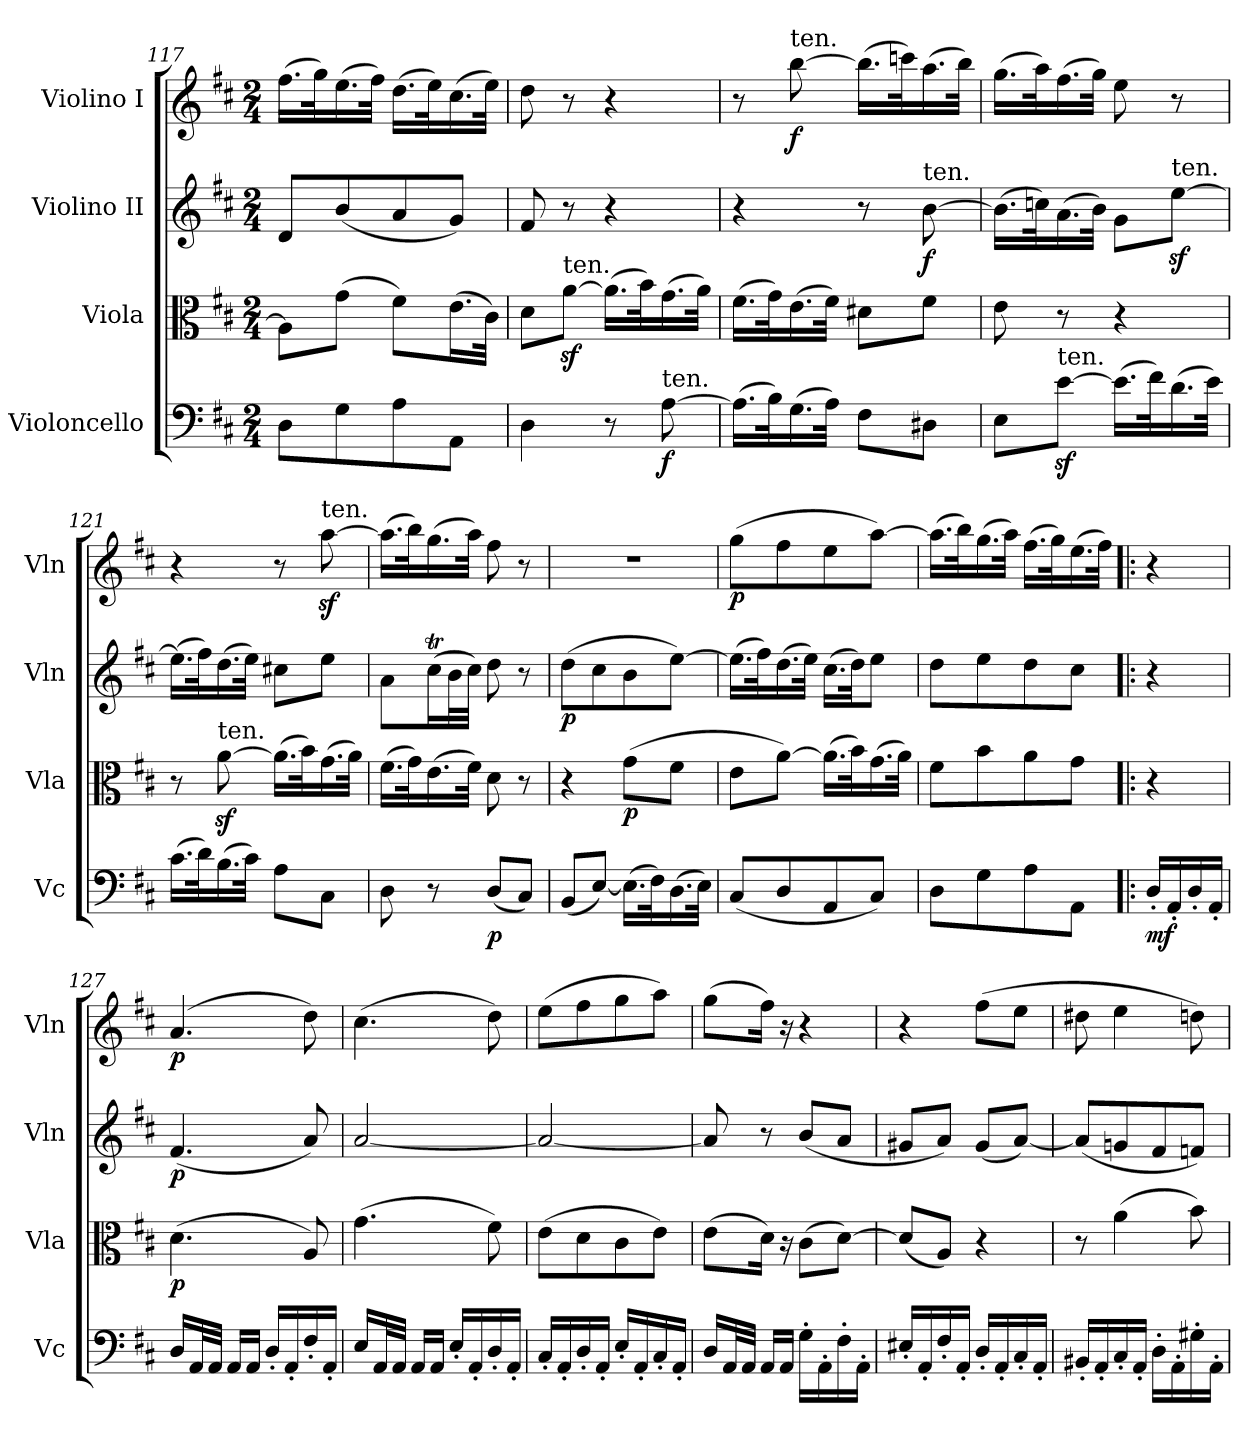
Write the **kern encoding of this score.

**kern	**dynam	**kern	**dynam	**kern	**dynam	**kern	**dynam
*part4	*part4	*part3	*part3	*part2	*part2	*part1	*part1
*staff4	*staff4	*staff3	*staff3	*staff2	*staff2	*staff1	*staff1
*I"Violoncello	*	*I"Viola	*	*I"Violino II	*	*I"Violino I	*
*I'Vc	*	*I'Vla	*	*I'Vln	*	*I'Vln	*
*clefF4	*	*clefC3	*	*clefG2	*	*clefG2	*
*k[f#c#]	*	*k[f#c#]	*	*k[f#c#]	*	*k[f#c#]	*
*D:	*	*D:	*	*D:	*	*D:	*
*M2/4	*	*M2/4	*	*M2/4	*	*M2/4	*
=117	=117	=117	=117	=117	=117	=117	=117
8DL	.	8AL]	.	8dL	.	(16.ff#LL	.
.	.	.	.	.	.	32ggk)	.
8G	.	(8gJ	.	(8b	.	(16.ee	.
.	.	.	.	.	.	32ff#JJk)	.
8A	.	8f#L)	.	8a	.	(16.ddLL	.
.	.	.	.	.	.	32eek)	.
8AAJ	.	(16.eL	.	8gJ)	.	(16.cc#	.
.	.	32c#JJk)	.	.	.	32eeJJk)	.
=118	=118	=118	=118	=118	=118	=118	=118
4D	.	8dL	.	8f#	.	8dd	.
!	!	!LO:TX:a:t=ten.	!	!	!	!	!
.	.	[8azJ	.	8r	.	8r	.
8r	.	(16.aLL]	.	4r	.	4r	.
.	.	32bk)	.	.	.	.	.
!LO:TX:a:t=ten.	!	!	!	!	!	!	!
[8A	f	(16.g	.	.	.	.	.
.	.	32aJJk)	.	.	.	.	.
=119	=119	=119	=119	=119	=119	=119	=119
(16.ALL]	.	(16.f#LL	.	4r	.	8r	.
32Bk)	.	32gk)	.	.	.	.	.
!	!	!	!	!	!	!LO:TX:a:t=ten.	!
(16.G	.	(16.e	.	.	.	[8bb	f
32AJJk)	.	32f#JJk)	.	.	.	.	.
8F#L	.	8d#XL	.	8r	.	(16.bbLL]	.
.	.	.	.	.	.	32cccnk)	.
!	!	!	!	!LO:TX:a:t=ten.	!	!	!
8D#XJ	.	8f#J	.	[8b	f	(16.aa	.
.	.	.	.	.	.	32bbJJk)	.
!!LO:LB:g=z
=120	=120	=120	=120	=120	=120	=120	=120
8EL	.	8e	.	(16.bLL]	.	(16.ggLL	.
.	.	.	.	32ccnk)	.	32aak)	.
!LO:TX:a:t=ten.	!	!	!	!	!	!	!
[8ezJ	.	8r	.	(16.a	.	(16.ff#	.
.	.	.	.	32bJJk)	.	32ggJJk)	.
(16.eLL]	.	4r	.	8gL	.	8ee	.
32f#k)	.	.	.	.	.	.	.
!	!	!	!	!LO:TX:a:t=ten.	!	!	!
(16.d	.	.	.	[8eezJ	.	8r	.
32eJJk)	.	.	.	.	.	.	.
=121	=121	=121	=121	=121	=121	=121	=121
(16.c#LL	.	8r	.	(16.eeLL]	.	4r	.
32dk)	.	.	.	32ff#k)	.	.	.
!	!	!LO:TX:a:t=ten.	!	!	!	!	!
(16.B	.	[8az	.	(16.dd	.	.	.
32c#JJk)	.	.	.	32eeJJk)	.	.	.
8AL	.	(16.aLL]	.	8cc#XL	.	8r	.
.	.	32bk)	.	.	.	.	.
!	!	!	!	!	!	!LO:TX:a:t=ten.	!
8C#J	.	(16.g	.	8eeJ	.	[8aaz	.
.	.	32aJJk)	.	.	.	.	.
=122	=122	=122	=122	=122	=122	=122	=122
8D	.	(16.f#LL	.	8aL	.	(16.aaLL]	.
.	.	32gk)	.	.	.	32bbk)	.
8r	.	(16.e	.	(16cc#tL	.	(16.gg	.
.	.	.	.	32bL	.	.	.
.	.	32f#JJk)	.	32cc#JJJ)	.	32aaJJk)	.
(8DL	p	8d	.	8dd	.	8ff#	.
8C#J)	.	8r	.	8r	.	8r	.
=123	=123	=123	=123	=123	=123	=123	=123
(8BBL	.	4r	.	(8ddL	p	2r	.
[8EJ)	.	.	.	8cc#	.	.	.
(16.ELL]	.	(8gL	p	8b	.	.	.
32F#k)	.	.	.	.	.	.	.
(16.D	.	8f#J	.	[8eeJ)	.	.	.
32EJJk)	.	.	.	.	.	.	.
=124	=124	=124	=124	=124	=124	=124	=124
(8C#L	.	8eL	.	(16.eeLL]	.	(8ggL	p
.	.	.	.	32ff#k)	.	.	.
8D	.	[8aJ)	.	(16.dd	.	8ff#	.
.	.	.	.	32eeJJk)	.	.	.
8AA	.	(16.aLL]	.	(16.cc#LL	.	8ee	.
.	.	32bk)	.	32ddJk)	.	.	.
8C#J)	.	(16.g	.	8eeJ	.	[8aaJ)	.
.	.	32aJJk)	.	.	.	.	.
=125	=125	=125	=125	=125	=125	=125	=125
8DL	.	8f#L	.	8ddL	.	(16.aaLL]	.
.	.	.	.	.	.	32bbk)	.
8G	.	8b	.	8ee	.	(16.gg	.
.	.	.	.	.	.	32aaJJk)	.
8A	.	8a	.	8dd	.	(16.ff#LL	.
.	.	.	.	.	.	32ggk)	.
8AAJ	.	8gJ	.	8cc#J	.	(16.ee	.
.	.	.	.	.	.	32ff#JJk)	.
=126b!|:	=126b!|:	=126b!|:	=126b!|:	=126b!|:	=126b!|:	=126b!|:	=126b!|:
16D'LL	mf	4r	.	4r	.	4r	.
16AA'	.	.	.	.	.	.	.
16D'	.	.	.	.	.	.	.
16AA'JJ	.	.	.	.	.	.	.
=127	=127	=127	=127	=127	=127	=127	=127
16DLL	.	(4.d	p	(4.f#	p	(4.a	p
32AAL	.	.	.	.	.	.	.
32AAJJJ	.	.	.	.	.	.	.
16AALL	.	.	.	.	.	.	.
16AAJJ	.	.	.	.	.	.	.
16D'LL	.	.	.	.	.	.	.
16AA'	.	.	.	.	.	.	.
16F#'	.	8A)	.	8a)	.	8dd)	.
16AA'JJ	.	.	.	.	.	.	.
=128	=128	=128	=128	=128	=128	=128	=128
16ELL	.	(4.g	.	[2a	.	(4.cc#	.
32AAL	.	.	.	.	.	.	.
32AAJJJ	.	.	.	.	.	.	.
16AALL	.	.	.	.	.	.	.
16AAJJ	.	.	.	.	.	.	.
16E'LL	.	.	.	.	.	.	.
16AA'	.	.	.	.	.	.	.
16D'	.	8f#)	.	.	.	8dd)	.
16AA'JJ	.	.	.	.	.	.	.
=129	=129	=129	=129	=129	=129	=129	=129
16C#'LL	.	(8eL	.	2a_	.	(8eeL	.
16AA'	.	.	.	.	.	.	.
16D'	.	8d	.	.	.	8ff#	.
16AA'JJ	.	.	.	.	.	.	.
16E'LL	.	8c#	.	.	.	8gg	.
16AA'	.	.	.	.	.	.	.
16C#'	.	8eJ)	.	.	.	8aaJ)	.
16AA'JJ	.	.	.	.	.	.	.
=130	=130	=130	=130	=130	=130	=130	=130
16DLL	.	(8eL	.	8a]	.	(8ggL	.
32AAL	.	.	.	.	.	.	.
32AAJJJ	.	.	.	.	.	.	.
16AALL	.	16dJk)	.	8r	.	16ff#Jk)	.
16AAJJ	.	16r	.	.	.	16r	.
16G'LL	.	(8c#L	.	(8bL	.	4r	.
16AA'	.	.	.	.	.	.	.
16F#'	.	[8dJ)	.	8aJ	.	.	.
16AA'JJ	.	.	.	.	.	.	.
!!LO:PB:g=z
=131	=131	=131	=131	=131	=131	=131	=131
16E#X'LL	.	(8dL]	.	8g#XL	.	4r	.
16AA'	.	.	.	.	.	.	.
16F#'	.	8AJ)	.	8aJ)	.	.	.
16AA'JJ	.	.	.	.	.	.	.
16D'LL	.	4r	.	(8g#L	.	(8ff#L	.
16AA'	.	.	.	.	.	.	.
16C#'	.	.	.	[8aJ)	.	8eeJ	.
16AA'JJ	.	.	.	.	.	.	.
=132	=132	=132	=132	=132	=132	=132	=132
16BB#X'LL	.	8r	.	(8aL]	.	8dd#X	.
16AA'	.	.	.	.	.	.	.
16C#'	.	(4a	.	8gn	.	4ee	.
16AA'JJ	.	.	.	.	.	.	.
16D'LL	.	.	.	8f#	.	.	.
16AA'	.	.	.	.	.	.	.
16G#X'	.	8b)	.	8fnJ)	.	8ddn)	.
16AA'JJ	.	.	.	.	.	.	.
=	=	=	=	=	=	=	=
*-	*-	*-	*-	*-	*-	*-	*-
